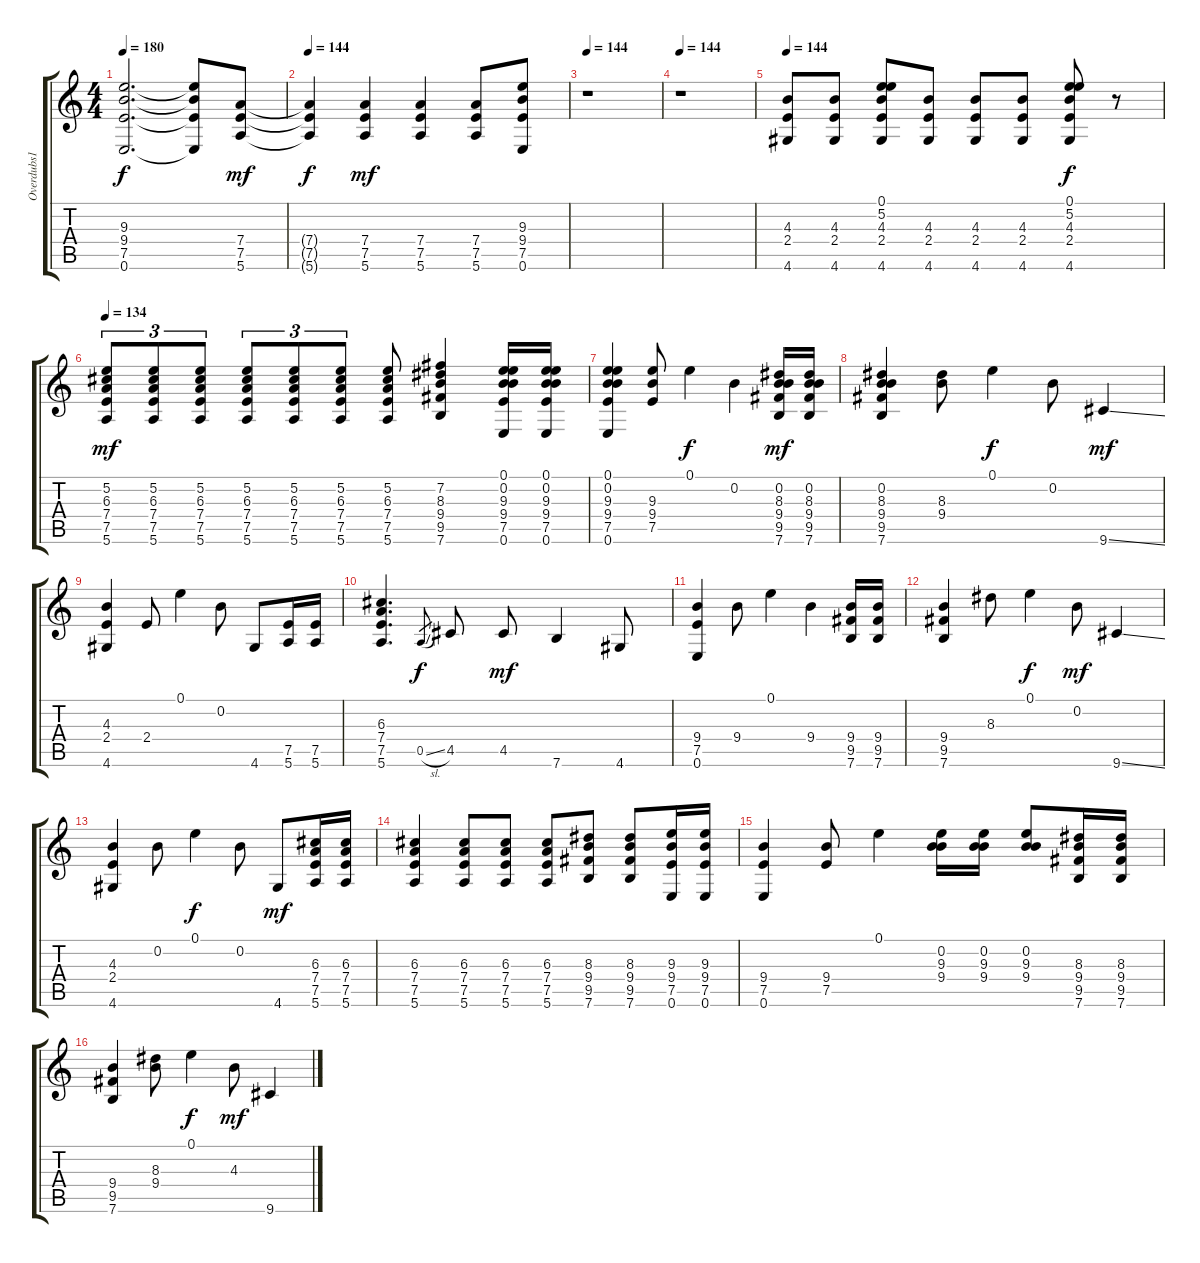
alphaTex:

\track ("Overdubs1" "Overdubs1") {instrument overdrivenguitar}
\staff {score tabs}
\tuning (E4 B3 G3 D3 A2 E2) {hide}
\ts (4 4)
\tempo 180
\clef g2
\ks c
(9.3{t} 9.4{t} 7.5{t} 0.6{t}).2{d dy f} (9.3{t} 9.4{t} 7.5{t} 0.6{t}).8 (7.4 7.5 5.6).8{dy mf} |
\tempo 144
(7.4{t} 7.5{t} 5.6{t}).4{dy f} (7.4 7.5 5.6).4{dy mf} (7.4 7.5 5.6).4 (7.4 7.5 5.6).8 (9.3 9.4 7.5 0.6).8 |
\tempo 144
r.1 |
\tempo 144
r.1 |
\tempo 144
(4.3 2.4 4.6).8 (4.3 2.4 4.6).8 (0.1 5.2 4.3 2.4 4.6).8 (4.3 2.4 4.6).8 (4.3 2.4 4.6).8 (4.3 2.4 4.6).8 (0.1 5.2 4.3 2.4 4.6).8{dy f} r.8 |
\tempo 134
(5.2 6.3 7.4 7.5 5.6).8{tu (3 2) dy mf} (5.2 6.3 7.4 7.5 5.6).8{tu (3 2)} (5.2 6.3 7.4 7.5 5.6).8{tu (3 2)} (5.2 6.3 7.4 7.5 5.6).8{tu (3 2)} (5.2 6.3 7.4 7.5 5.6).8{tu (3 2)} (5.2 6.3 7.4 7.5 5.6).8{tu (3 2)} (5.2 6.3 7.4 7.5 5.6).8 (7.2 8.3 9.4 9.5 7.6).4 (0.1 0.2 9.3 9.4 7.5 0.6).16 (0.1 0.2 9.3 9.4 7.5 0.6).16 |
(0.1 0.2 9.3 9.4 7.5 0.6).4 (9.3 9.4 7.5).8 0.1.4{dy f} 0.2.4 (0.2 8.3 9.4 9.5 7.6).16{dy mf} (0.2 8.3 9.4 9.5 7.6).16 |
(0.2 8.3 9.4 9.5 7.6).4 (8.3 9.4).8 0.1.4{dy f} 0.2.8 9.6{ss}.4{dy mf} |
(4.3 2.4 4.6).4 2.4.8 0.1.4 0.2.8 4.6.8 (7.5 5.6).16 (7.5 5.6).16 |
(6.3 7.4 7.5 5.6).4{d} 0.5{sl}.8{gr dy f} 4.5.8 4.5.8{dy mf} 7.6.4 4.6.8 |
(9.4 7.5 0.6).4 9.4.8 0.1.4 9.4.4 (9.4 9.5 7.6).16 (9.4 9.5 7.6).16 |
(9.4 9.5 7.6).4 8.3.8 0.1.4{dy f} 0.2.8{dy mf} 9.6{ss}.4 |
(4.3 2.4 4.6).4 0.2.8 0.1.4{dy f} 0.2.8 4.6.8{dy mf} (6.3 7.4 7.5 5.6).16 (6.3 7.4 7.5 5.6).16 |
(6.3 7.4 7.5 5.6).4 (6.3 7.4 7.5 5.6).8 (6.3 7.4 7.5 5.6).8 (6.3 7.4 7.5 5.6).8 (8.3 9.4 9.5 7.6).8 (8.3 9.4 9.5 7.6).8 (9.3 9.4 7.5 0.6).16 (9.3 9.4 7.5 0.6).16 |
(9.4 7.5 0.6).4 (9.4 7.5).8 0.1.4 (0.2 9.3 9.4).16 (0.2 9.3 9.4).16 (0.2 9.3 9.4).8 (8.3 9.4 9.5 7.6).16 (8.3 9.4 9.5 7.6).16 |
(9.4 9.5 7.6).4 (8.3 9.4).8 0.1.4{dy f} 4.3.8{dy mf} 9.6{ss}.4
